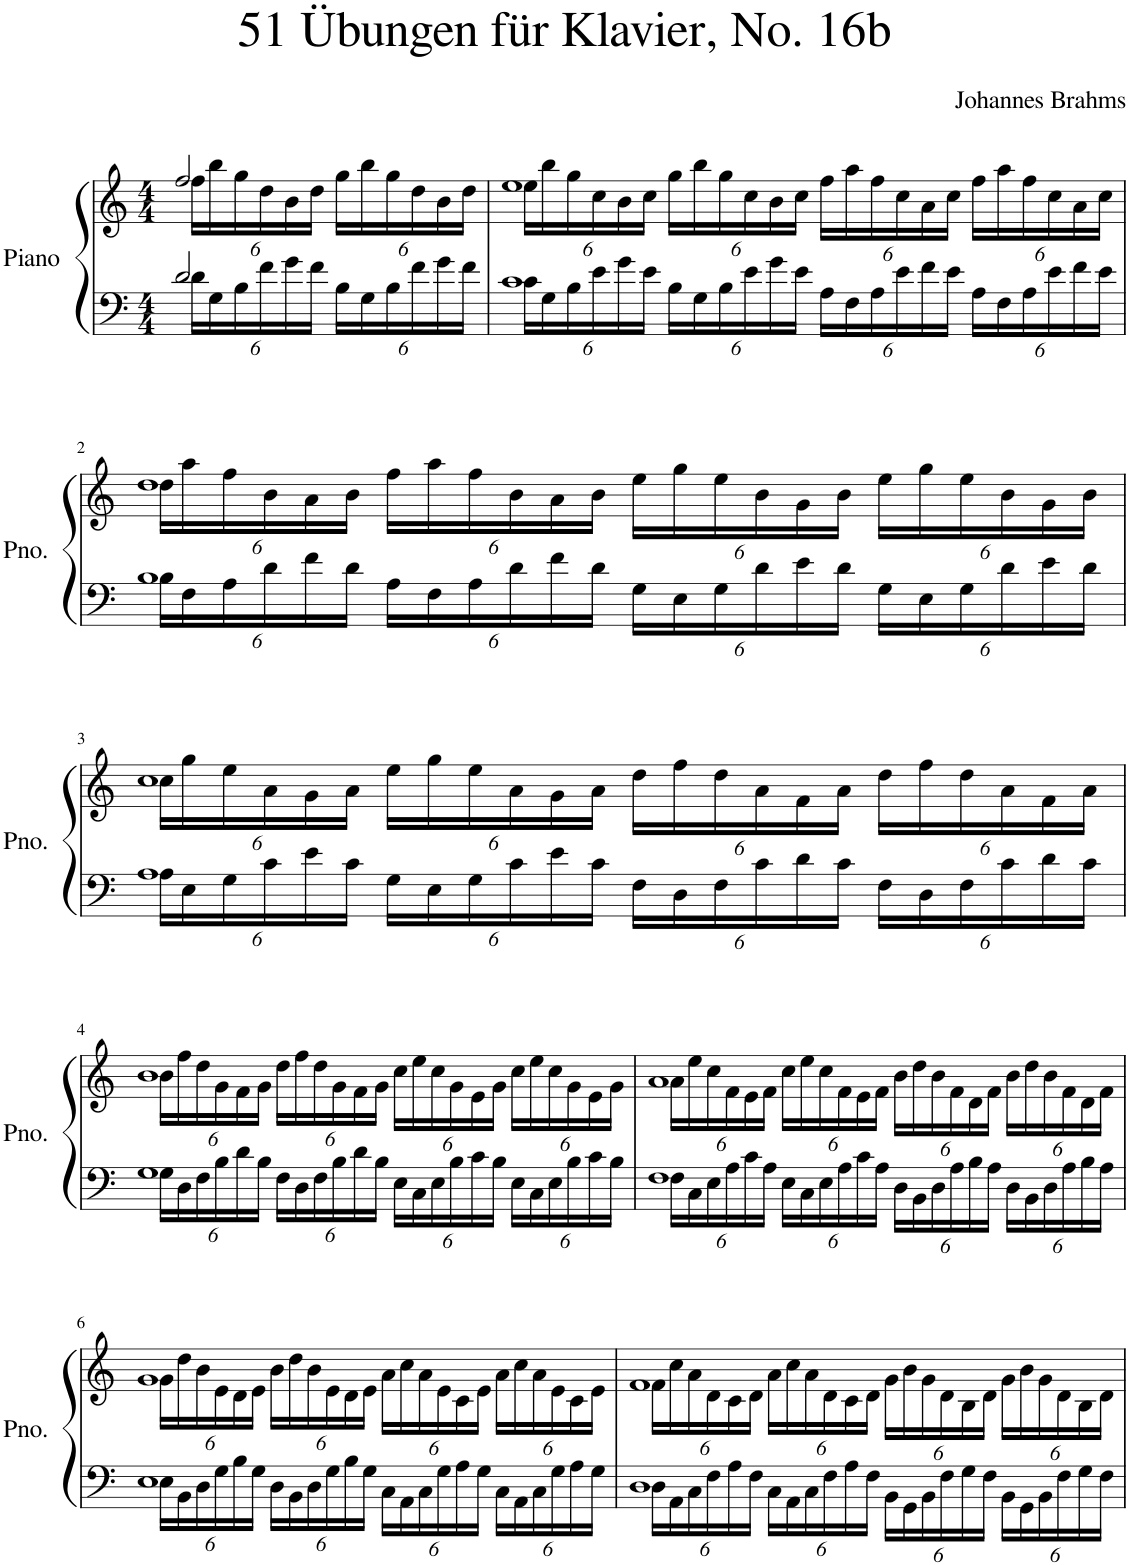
**kern	**kern
*part1	*part1
*staff2	*staff1
*I"Piano	*
*I'Pno.	*
*clefF4	*clefG2
*k[]	*k[]
*M4/4	*M4/4
=	=
*^	*^
*	*Xbrackettup	*	*Xbrackettup
2d/	24d\LL	2ff/	24ff\LL
.	24G\	.	24bb\
.	24B\	.	24gg\
.	24f\	.	24dd\
.	24g\	.	24b\
.	24f\JJ	.	24dd\JJ
.	24B\LL	.	24gg\LL
.	24G\	.	24bb\
.	24B\	.	24gg\
.	24f\	.	24dd\
.	24g\	.	24b\
.	24f\JJ	.	24dd\JJ
=1	=1	=1	=1
1c	24c\LL	1ee	24ee\LL
.	24G\	.	24bb\
.	24B\	.	24gg\
.	24e\	.	24cc\
.	24g\	.	24b\
.	24e\JJ	.	24cc\JJ
.	24B\LL	.	24gg\LL
.	24G\	.	24bb\
.	24B\	.	24gg\
.	24e\	.	24cc\
.	24g\	.	24b\
.	24e\JJ	.	24cc\JJ
.	24A\LL	.	24ff\LL
.	24F\	.	24aa\
.	24A\	.	24ff\
.	24e\	.	24cc\
.	24f\	.	24a\
.	24e\JJ	.	24cc\JJ
.	24A\LL	.	24ff\LL
.	24F\	.	24aa\
.	24A\	.	24ff\
.	24e\	.	24cc\
.	24f\	.	24a\
.	24e\JJ	.	24cc\JJ
!!LO:LB:g=z	!!
=2	=2	=2	=2
1B	24B\LL	1dd	24dd\LL
.	24F\	.	24aa\
.	24A\	.	24ff\
.	24d\	.	24b\
.	24f\	.	24a\
.	24d\JJ	.	24b\JJ
.	24A\LL	.	24ff\LL
.	24F\	.	24aa\
.	24A\	.	24ff\
.	24d\	.	24b\
.	24f\	.	24a\
.	24d\JJ	.	24b\JJ
.	24G\LL	.	24ee\LL
.	24E\	.	24gg\
.	24G\	.	24ee\
.	24d\	.	24b\
.	24e\	.	24g\
.	24d\JJ	.	24b\JJ
.	24G\LL	.	24ee\LL
.	24E\	.	24gg\
.	24G\	.	24ee\
.	24d\	.	24b\
.	24e\	.	24g\
.	24d\JJ	.	24b\JJ
!!LO:LB:g=z	!!
=3	=3	=3	=3
1A	24A\LL	1cc	24cc\LL
.	24E\	.	24gg\
.	24G\	.	24ee\
.	24c\	.	24a\
.	24e\	.	24g\
.	24c\JJ	.	24a\JJ
.	24G\LL	.	24ee\LL
.	24E\	.	24gg\
.	24G\	.	24ee\
.	24c\	.	24a\
.	24e\	.	24g\
.	24c\JJ	.	24a\JJ
.	24F\LL	.	24dd\LL
.	24D\	.	24ff\
.	24F\	.	24dd\
.	24c\	.	24a\
.	24d\	.	24f\
.	24c\JJ	.	24a\JJ
.	24F\LL	.	24dd\LL
.	24D\	.	24ff\
.	24F\	.	24dd\
.	24c\	.	24a\
.	24d\	.	24f\
.	24c\JJ	.	24a\JJ
!!LO:LB:g=z	!!
=4	=4	=4	=4
1G	24G\LL	1b	24b\LL
.	24D\	.	24ff\
.	24F\	.	24dd\
.	24B\	.	24g\
.	24d\	.	24f\
.	24B\JJ	.	24g\JJ
.	24F\LL	.	24dd\LL
.	24D\	.	24ff\
.	24F\	.	24dd\
.	24B\	.	24g\
.	24d\	.	24f\
.	24B\JJ	.	24g\JJ
.	24E\LL	.	24cc\LL
.	24C\	.	24ee\
.	24E\	.	24cc\
.	24B\	.	24g\
.	24c\	.	24e\
.	24B\JJ	.	24g\JJ
.	24E\LL	.	24cc\LL
.	24C\	.	24ee\
.	24E\	.	24cc\
.	24B\	.	24g\
.	24c\	.	24e\
.	24B\JJ	.	24g\JJ
=5	=5	=5	=5
1F	24F\LL	1a	24a\LL
.	24C\	.	24ee\
.	24E\	.	24cc\
.	24A\	.	24f\
.	24c\	.	24e\
.	24A\JJ	.	24f\JJ
.	24E\LL	.	24cc\LL
.	24C\	.	24ee\
.	24E\	.	24cc\
.	24A\	.	24f\
.	24c\	.	24e\
.	24A\JJ	.	24f\JJ
.	24D\LL	.	24b\LL
.	24BB\	.	24dd\
.	24D\	.	24b\
.	24A\	.	24f\
.	24B\	.	24d\
.	24A\JJ	.	24f\JJ
.	24D\LL	.	24b\LL
.	24BB\	.	24dd\
.	24D\	.	24b\
.	24A\	.	24f\
.	24B\	.	24d\
.	24A\JJ	.	24f\JJ
!!LO:LB:g=z	!!
=6	=6	=6	=6
1E	24E\LL	1g	24g\LL
.	24BB\	.	24dd\
.	24D\	.	24b\
.	24G\	.	24e\
.	24B\	.	24d\
.	24G\JJ	.	24e\JJ
.	24D\LL	.	24b\LL
.	24BB\	.	24dd\
.	24D\	.	24b\
.	24G\	.	24e\
.	24B\	.	24d\
.	24G\JJ	.	24e\JJ
.	24C\LL	.	24a\LL
.	24AA\	.	24cc\
.	24C\	.	24a\
.	24G\	.	24e\
.	24A\	.	24c\
.	24G\JJ	.	24e\JJ
.	24C\LL	.	24a\LL
.	24AA\	.	24cc\
.	24C\	.	24a\
.	24G\	.	24e\
.	24A\	.	24c\
.	24G\JJ	.	24e\JJ
=7	=7	=7	=7
1D	24D\LL	1f	24f\LL
.	24AA\	.	24cc\
.	24C\	.	24a\
.	24F\	.	24d\
.	24A\	.	24c\
.	24F\JJ	.	24d\JJ
.	24C\LL	.	24a\LL
.	24AA\	.	24cc\
.	24C\	.	24a\
.	24F\	.	24d\
.	24A\	.	24c\
.	24F\JJ	.	24d\JJ
.	24BB\LL	.	24g\LL
.	24GG\	.	24b\
.	24BB\	.	24g\
.	24F\	.	24d\
.	24G\	.	24B\
.	24F\JJ	.	24d\JJ
.	24BB\LL	.	24g\LL
.	24GG\	.	24b\
.	24BB\	.	24g\
.	24F\	.	24d\
.	24G\	.	24B\
.	24F\JJ	.	24d\JJ
*v	*v	*	*
*	*v	*v
=	=
*-	*-
